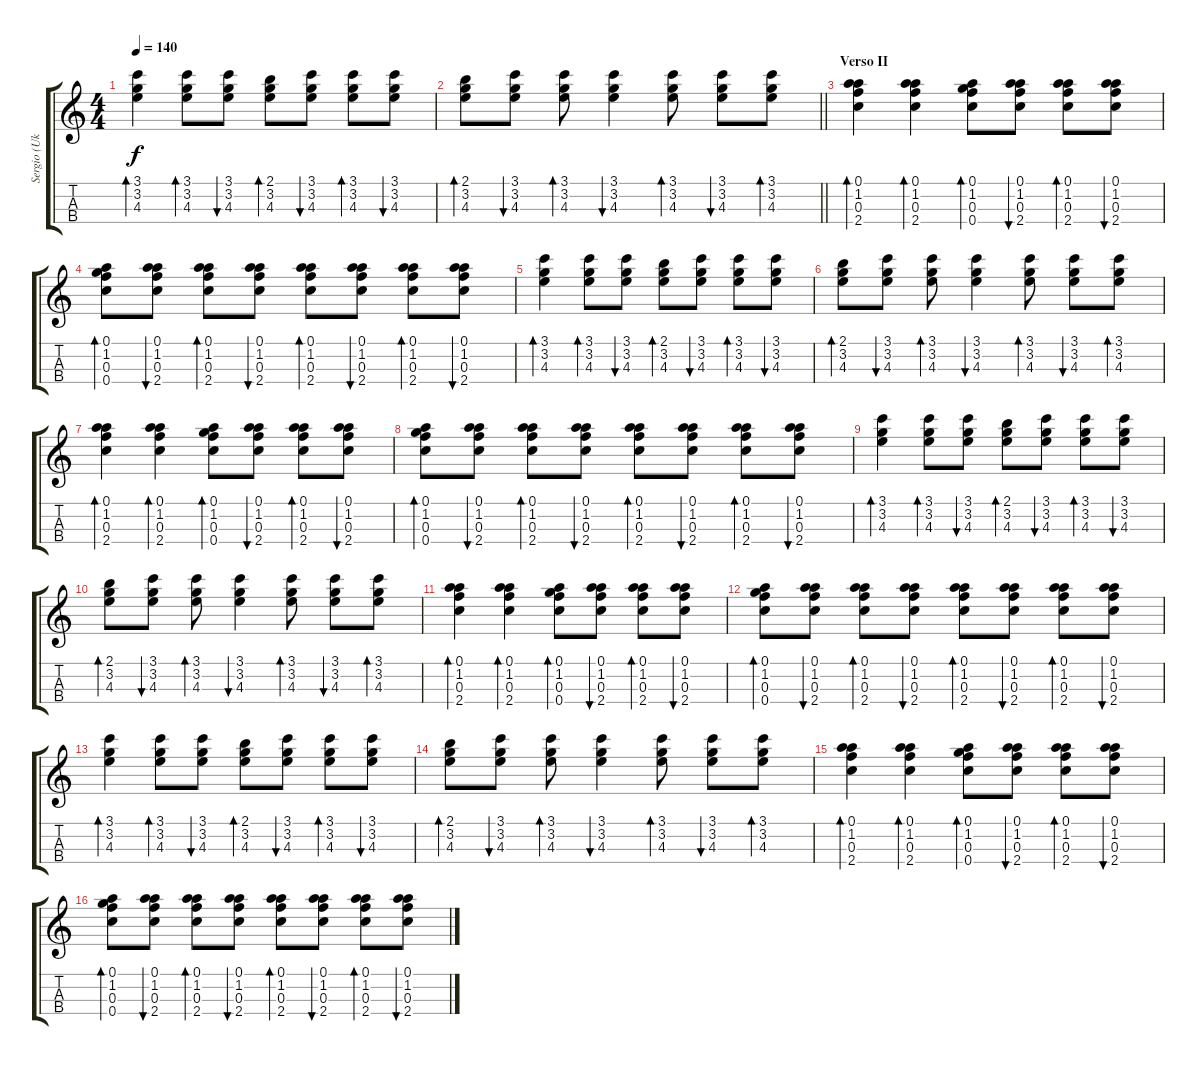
\track ("Sergio (Uke)" "Sergio (Uk") {instrument acousticguitarnylon}
\staff {score tabs}
\tuning (A4 E4 C4 G4) {hide}
\ts (4 4)
\tempo 140
\clef g2
\ks c
(3.1 3.2 4.3).4{bd 30 dy f} (3.1 3.2 4.3).8{bd 30} (3.1 3.2 4.3).8{bu 30} (2.1 3.2 4.3).8{bd 30} (3.1 3.2 4.3).8{bu 30} (3.1 3.2 4.3).8{bd 30} (3.1 3.2 4.3).8{bu 30} |
\barLineRight lightlight
(2.1 3.2 4.3).8{bd 30} (3.1 3.2 4.3).8{bu 30} (3.1 3.2 4.3).8{bd 30} (3.1 3.2 4.3).4{bu 30} (3.1 3.2 4.3).8{bd 30} (3.1 3.2 4.3).8{bu 30} (3.1 3.2 4.3).8{bd 30} |
\section ("" "Verso II")
(0.1 1.2 0.3 2.4).4{bd 30} (0.1 1.2 0.3 2.4).4{bd 30} (0.1 1.2 0.3 0.4).8{bd 30} (0.1 1.2 0.3 2.4).8{bu 30} (0.1 1.2 0.3 2.4).8{bd 30} (0.1 1.2 0.3 2.4).8{bu 30} |
(0.1 1.2 0.3 0.4).8{bd 30} (0.1 1.2 0.3 2.4).8{bu 30} (0.1 1.2 0.3 2.4).8{bd 30} (0.1 1.2 0.3 2.4).8{bu 30} (0.1 1.2 0.3 2.4).8{bd 30} (0.1 1.2 0.3 2.4).8{bu 30} (0.1 1.2 0.3 2.4).8{bd 30} (0.1 1.2 0.3 2.4).8{bu 30} |
(3.1 3.2 4.3).4{bd 30} (3.1 3.2 4.3).8{bd 30} (3.1 3.2 4.3).8{bu 30} (2.1 3.2 4.3).8{bd 30} (3.1 3.2 4.3).8{bu 30} (3.1 3.2 4.3).8{bd 30} (3.1 3.2 4.3).8{bu 30} |
(2.1 3.2 4.3).8{bd 30} (3.1 3.2 4.3).8{bu 30} (3.1 3.2 4.3).8{bd 30} (3.1 3.2 4.3).4{bu 30} (3.1 3.2 4.3).8{bd 30} (3.1 3.2 4.3).8{bu 30} (3.1 3.2 4.3).8{bd 30} |
(0.1 1.2 0.3 2.4).4{bd 30} (0.1 1.2 0.3 2.4).4{bd 30} (0.1 1.2 0.3 0.4).8{bd 30} (0.1 1.2 0.3 2.4).8{bu 30} (0.1 1.2 0.3 2.4).8{bd 30} (0.1 1.2 0.3 2.4).8{bu 30} |
(0.1 1.2 0.3 0.4).8{bd 30} (0.1 1.2 0.3 2.4).8{bu 30} (0.1 1.2 0.3 2.4).8{bd 30} (0.1 1.2 0.3 2.4).8{bu 30} (0.1 1.2 0.3 2.4).8{bd 30} (0.1 1.2 0.3 2.4).8{bu 30} (0.1 1.2 0.3 2.4).8{bd 30} (0.1 1.2 0.3 2.4).8{bu 30} |
(3.1 3.2 4.3).4{bd 30} (3.1 3.2 4.3).8{bd 30} (3.1 3.2 4.3).8{bu 30} (2.1 3.2 4.3).8{bd 30} (3.1 3.2 4.3).8{bu 30} (3.1 3.2 4.3).8{bd 30} (3.1 3.2 4.3).8{bu 30} |
(2.1 3.2 4.3).8{bd 30} (3.1 3.2 4.3).8{bu 30} (3.1 3.2 4.3).8{bd 30} (3.1 3.2 4.3).4{bu 30} (3.1 3.2 4.3).8{bd 30} (3.1 3.2 4.3).8{bu 30} (3.1 3.2 4.3).8{bd 30} |
(0.1 1.2 0.3 2.4).4{bd 30} (0.1 1.2 0.3 2.4).4{bd 30} (0.1 1.2 0.3 0.4).8{bd 30} (0.1 1.2 0.3 2.4).8{bu 30} (0.1 1.2 0.3 2.4).8{bd 30} (0.1 1.2 0.3 2.4).8{bu 30} |
(0.1 1.2 0.3 0.4).8{bd 30} (0.1 1.2 0.3 2.4).8{bu 30} (0.1 1.2 0.3 2.4).8{bd 30} (0.1 1.2 0.3 2.4).8{bu 30} (0.1 1.2 0.3 2.4).8{bd 30} (0.1 1.2 0.3 2.4).8{bu 30} (0.1 1.2 0.3 2.4).8{bd 30} (0.1 1.2 0.3 2.4).8{bu 30} |
(3.1 3.2 4.3).4{bd 30} (3.1 3.2 4.3).8{bd 30} (3.1 3.2 4.3).8{bu 30} (2.1 3.2 4.3).8{bd 30} (3.1 3.2 4.3).8{bu 30} (3.1 3.2 4.3).8{bd 30} (3.1 3.2 4.3).8{bu 30} |
(2.1 3.2 4.3).8{bd 30} (3.1 3.2 4.3).8{bu 30} (3.1 3.2 4.3).8{bd 30} (3.1 3.2 4.3).4{bu 30} (3.1 3.2 4.3).8{bd 30} (3.1 3.2 4.3).8{bu 30} (3.1 3.2 4.3).8{bd 30} |
(0.1 1.2 0.3 2.4).4{bd 30} (0.1 1.2 0.3 2.4).4{bd 30} (0.1 1.2 0.3 0.4).8{bd 30} (0.1 1.2 0.3 2.4).8{bu 30} (0.1 1.2 0.3 2.4).8{bd 30} (0.1 1.2 0.3 2.4).8{bu 30} |
(0.1 1.2 0.3 0.4).8{bd 30} (0.1 1.2 0.3 2.4).8{bu 30} (0.1 1.2 0.3 2.4).8{bd 30} (0.1 1.2 0.3 2.4).8{bu 30} (0.1 1.2 0.3 2.4).8{bd 30} (0.1 1.2 0.3 2.4).8{bu 30} (0.1 1.2 0.3 2.4).8{bd 30} (0.1 1.2 0.3 2.4).8{bu 30}
